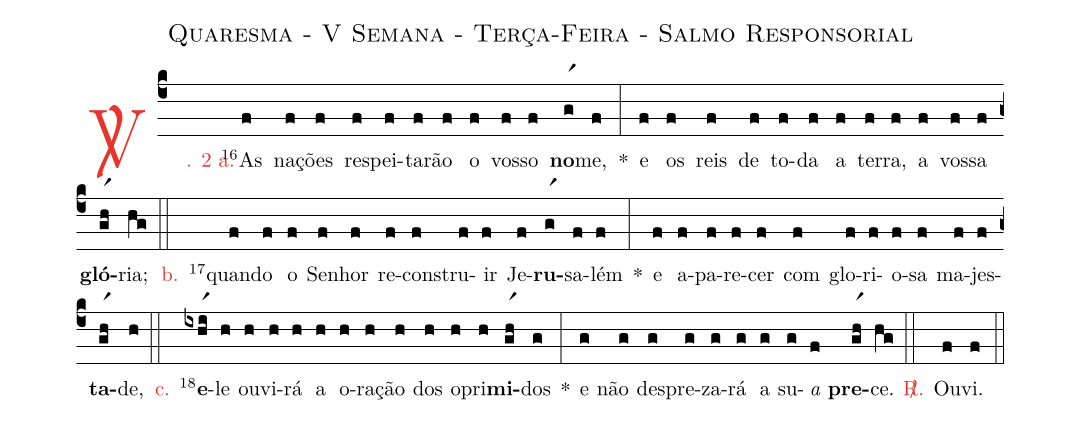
name: Quaresma - V Semana - Terça-Feira - Salmo Responsorial;
%%
(c4)

<c><sp>V/</sp>. 2 a.</c>() <v>\VSup{16}</v>As(f) na(f)ções(f) res(f)pei(f)ta(f)rão(f) o(f) vos(f)so(f) <b>no</b>(gr1)me,(f) *(:)
e(f) os(f) reis(f) de(f) to(f)da(f) a(f) ter(f)ra,(f) a(f) vos(f)sa(f) <b>gló</b>(gr1h)ria;(hg)

(::)

<nlba><c>b.</c>() <v>\VSup{17}</v>quan</nlba>(f)do(f) o(f) Se(f)nhor(f) re(f)cons(f)tru(f)ir(f) Je(f)<b>ru</b>(gr1)sa(f)lém(f) *(:)
e(f) a(f)pa(f)re(f)cer(f) com(f) glo(f)ri(f)o(f)sa(f) ma(f)jes(f)<b>ta</b>(gr1h)de,(h)

(::)

<nlba><c>c.</c>() <v>\VSup{18}</v><b>e</b></nlba>(ixhr1i)le(h) ou(h)vi(h)rá(h) a(h) o(h)ra(h)ção(h) dos(h) o(h)pri(h)<b>mi</b>(gr1h)dos(g) *(:)
e(g) não(g) des(g)pre(g)za(g)rá(g) a(g) su(g)<i>a</i>(f) <b>pre</b>(gr1h)ce.(hg)

(::)

<nlba><c><sp>R/</sp>.</c>() Ou</nlba>(f)vi.(f)

(::)
